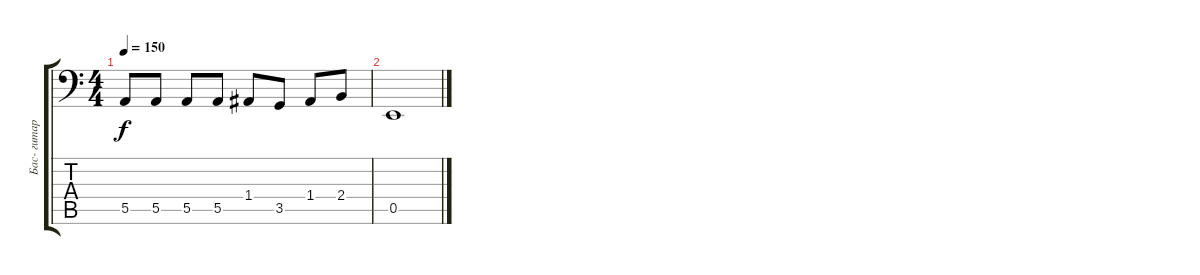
\track ("Бас- гитара" "Бас- гитар") {instrument electricbassfinger}
\staff {score tabs}
\tuning (C3 G2 D2 A1 E1 B0) {hide}
\ts (4 4)
\tempo 150
\clef f4
\ks c
5.5.8{dy f} 5.5.8 5.5.8 5.5.8 1.4.8 3.5.8 1.4.8 2.4.8 |
0.5.1
